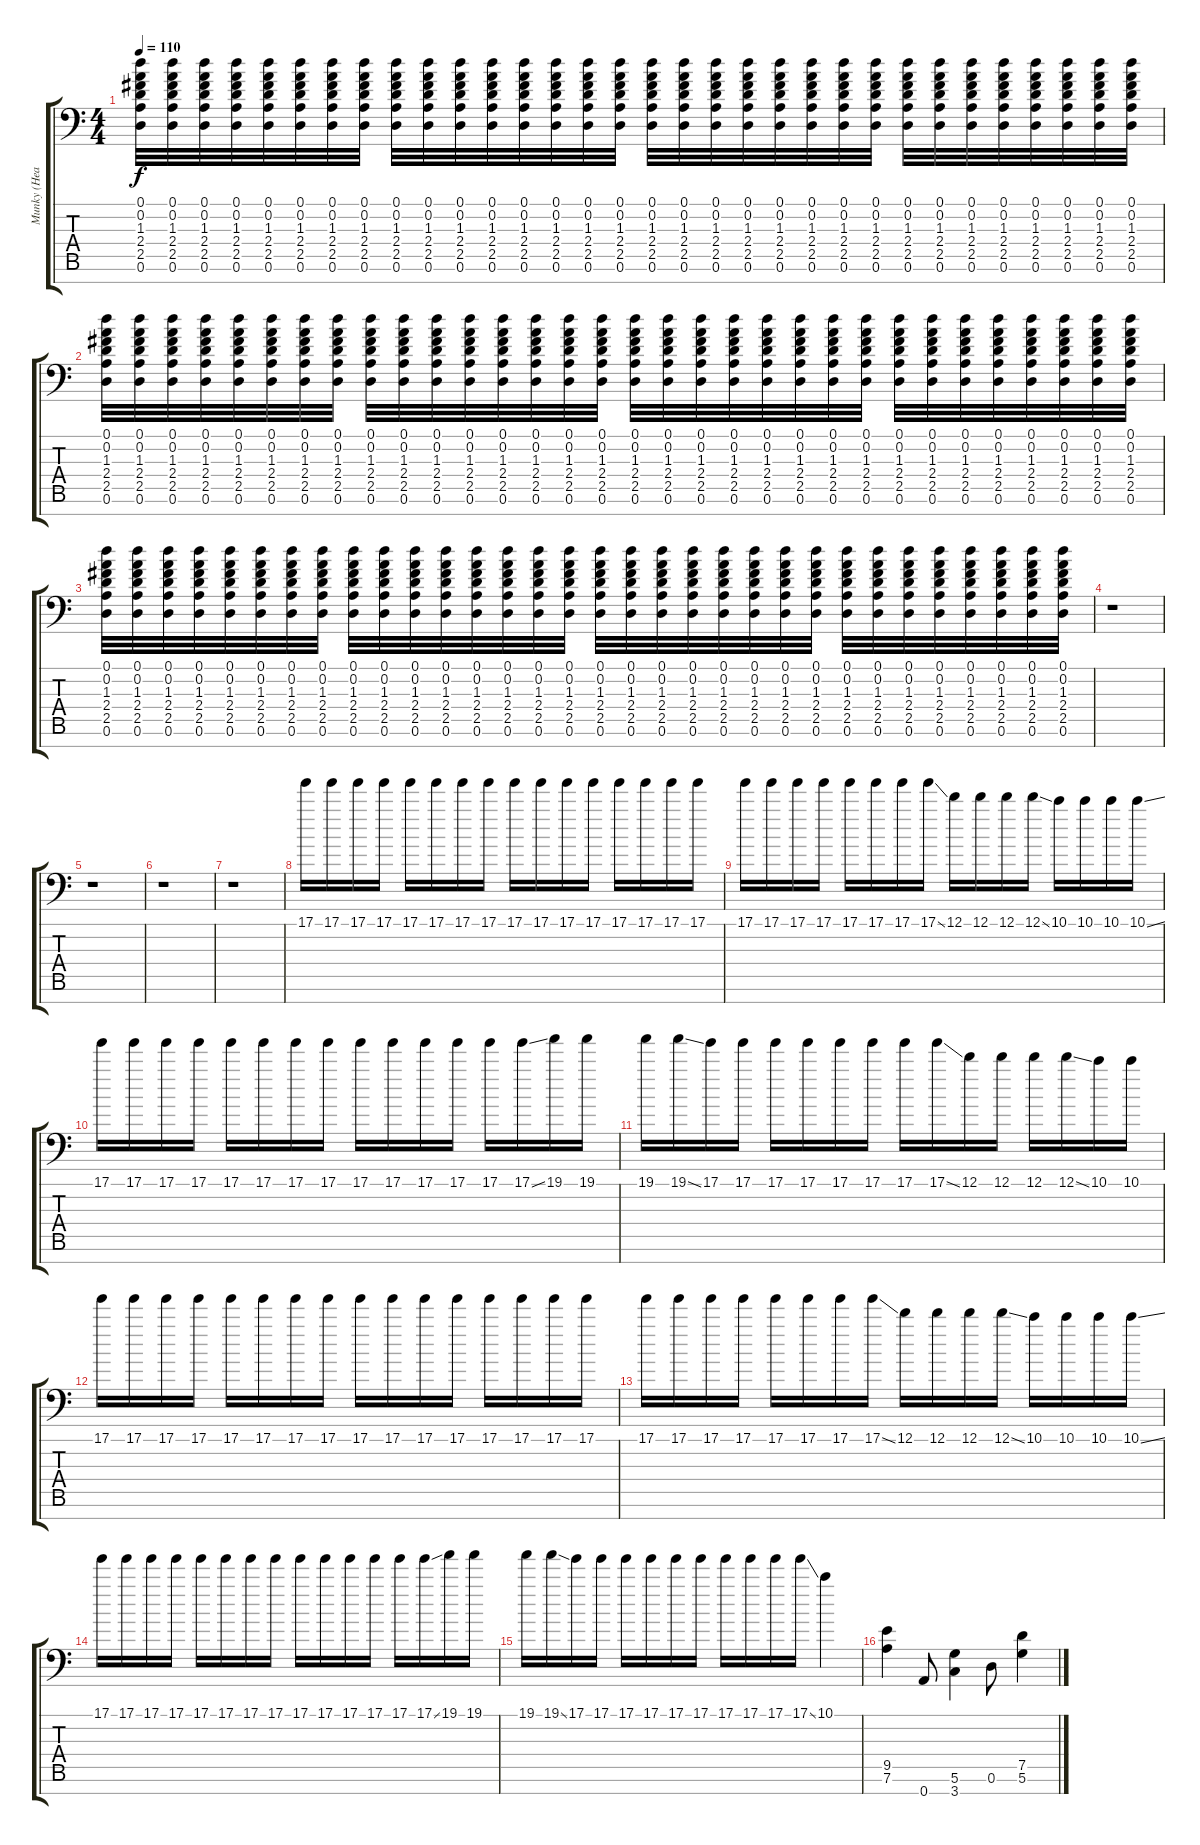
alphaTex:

\track ("Munky (Head parts.)" "Munky (Hea") {instrument distortionguitar}
\staff {score tabs}
\tuning (D4 A3 F3 C3 G2 D2 A1) {hide}
\ts (4 4)
\tempo 110
\clef f4
\ks c
(0.1 0.2 1.3 2.4 2.5 0.6).32{dy f} (0.1 0.2 1.3 2.4 2.5 0.6).32 (0.1 0.2 1.3 2.4 2.5 0.6).32 (0.1 0.2 1.3 2.4 2.5 0.6).32 (0.1 0.2 1.3 2.4 2.5 0.6).32 (0.1 0.2 1.3 2.4 2.5 0.6).32 (0.1 0.2 1.3 2.4 2.5 0.6).32 (0.1 0.2 1.3 2.4 2.5 0.6).32 (0.1 0.2 1.3 2.4 2.5 0.6).32 (0.1 0.2 1.3 2.4 2.5 0.6).32 (0.1 0.2 1.3 2.4 2.5 0.6).32 (0.1 0.2 1.3 2.4 2.5 0.6).32 (0.1 0.2 1.3 2.4 2.5 0.6).32 (0.1 0.2 1.3 2.4 2.5 0.6).32 (0.1 0.2 1.3 2.4 2.5 0.6).32 (0.1 0.2 1.3 2.4 2.5 0.6).32 (0.1 0.2 1.3 2.4 2.5 0.6).32 (0.1 0.2 1.3 2.4 2.5 0.6).32 (0.1 0.2 1.3 2.4 2.5 0.6).32 (0.1 0.2 1.3 2.4 2.5 0.6).32 (0.1 0.2 1.3 2.4 2.5 0.6).32 (0.1 0.2 1.3 2.4 2.5 0.6).32 (0.1 0.2 1.3 2.4 2.5 0.6).32 (0.1 0.2 1.3 2.4 2.5 0.6).32 (0.1 0.2 1.3 2.4 2.5 0.6).32{balance 4} (0.1 0.2 1.3 2.4 2.5 0.6).32 (0.1 0.2 1.3 2.4 2.5 0.6).32 (0.1 0.2 1.3 2.4 2.5 0.6).32 (0.1 0.2 1.3 2.4 2.5 0.6).32 (0.1 0.2 1.3 2.4 2.5 0.6).32 (0.1 0.2 1.3 2.4 2.5 0.6).32 (0.1 0.2 1.3 2.4 2.5 0.6).32 |
(0.1 0.2 1.3 2.4 2.5 0.6).32 (0.1 0.2 1.3 2.4 2.5 0.6).32 (0.1 0.2 1.3 2.4 2.5 0.6).32 (0.1 0.2 1.3 2.4 2.5 0.6).32 (0.1 0.2 1.3 2.4 2.5 0.6).32 (0.1 0.2 1.3 2.4 2.5 0.6).32 (0.1 0.2 1.3 2.4 2.5 0.6).32 (0.1 0.2 1.3 2.4 2.5 0.6).32 (0.1 0.2 1.3 2.4 2.5 0.6).32 (0.1 0.2 1.3 2.4 2.5 0.6).32 (0.1 0.2 1.3 2.4 2.5 0.6).32 (0.1 0.2 1.3 2.4 2.5 0.6).32 (0.1 0.2 1.3 2.4 2.5 0.6).32 (0.1 0.2 1.3 2.4 2.5 0.6).32 (0.1 0.2 1.3 2.4 2.5 0.6).32 (0.1 0.2 1.3 2.4 2.5 0.6).32 (0.1 0.2 1.3 2.4 2.5 0.6).32 (0.1 0.2 1.3 2.4 2.5 0.6).32 (0.1 0.2 1.3 2.4 2.5 0.6).32 (0.1 0.2 1.3 2.4 2.5 0.6).32 (0.1 0.2 1.3 2.4 2.5 0.6).32 (0.1 0.2 1.3 2.4 2.5 0.6).32 (0.1 0.2 1.3 2.4 2.5 0.6).32 (0.1 0.2 1.3 2.4 2.5 0.6).32 (0.1 0.2 1.3 2.4 2.5 0.6).32{balance 12} (0.1 0.2 1.3 2.4 2.5 0.6).32 (0.1 0.2 1.3 2.4 2.5 0.6).32 (0.1 0.2 1.3 2.4 2.5 0.6).32 (0.1 0.2 1.3 2.4 2.5 0.6).32 (0.1 0.2 1.3 2.4 2.5 0.6).32 (0.1 0.2 1.3 2.4 2.5 0.6).32 (0.1 0.2 1.3 2.4 2.5 0.6).32 |
(0.1 0.2 1.3 2.4 2.5 0.6).32 (0.1 0.2 1.3 2.4 2.5 0.6).32 (0.1 0.2 1.3 2.4 2.5 0.6).32 (0.1 0.2 1.3 2.4 2.5 0.6).32 (0.1 0.2 1.3 2.4 2.5 0.6).32 (0.1 0.2 1.3 2.4 2.5 0.6).32 (0.1 0.2 1.3 2.4 2.5 0.6).32 (0.1 0.2 1.3 2.4 2.5 0.6).32 (0.1 0.2 1.3 2.4 2.5 0.6).32 (0.1 0.2 1.3 2.4 2.5 0.6).32 (0.1 0.2 1.3 2.4 2.5 0.6).32 (0.1 0.2 1.3 2.4 2.5 0.6).32 (0.1 0.2 1.3 2.4 2.5 0.6).32 (0.1 0.2 1.3 2.4 2.5 0.6).32 (0.1 0.2 1.3 2.4 2.5 0.6).32 (0.1 0.2 1.3 2.4 2.5 0.6).32 (0.1 0.2 1.3 2.4 2.5 0.6).32 (0.1 0.2 1.3 2.4 2.5 0.6).32 (0.1 0.2 1.3 2.4 2.5 0.6).32 (0.1 0.2 1.3 2.4 2.5 0.6).32 (0.1 0.2 1.3 2.4 2.5 0.6).32 (0.1 0.2 1.3 2.4 2.5 0.6).32 (0.1 0.2 1.3 2.4 2.5 0.6).32 (0.1 0.2 1.3 2.4 2.5 0.6).32 (0.1 0.2 1.3 2.4 2.5 0.6).32 (0.1 0.2 1.3 2.4 2.5 0.6).32 (0.1 0.2 1.3 2.4 2.5 0.6).32 (0.1 0.2 1.3 2.4 2.5 0.6).32 (0.1 0.2 1.3 2.4 2.5 0.6).32 (0.1 0.2 1.3 2.4 2.5 0.6).32 (0.1 0.2 1.3 2.4 2.5 0.6).32 (0.1 0.2 1.3 2.4 2.5 0.6).32 |
r.1 |
r.1 |
r.1 |
r.1 |
17.1.16{volume 13 balance 4} 17.1.16 17.1.16 17.1.16 17.1.16 17.1.16 17.1.16 17.1.16 17.1.16 17.1.16 17.1.16 17.1.16 17.1.16 17.1.16 17.1.16 17.1.16 |
17.1.16 17.1.16 17.1.16 17.1.16 17.1.16 17.1.16 17.1.16 17.1{ss}.16 12.1.16 12.1.16 12.1.16 12.1{ss}.16 10.1.16 10.1.16 10.1.16 10.1{ss}.16 |
17.1.16 17.1.16 17.1.16 17.1.16 17.1.16 17.1.16 17.1.16 17.1.16 17.1.16 17.1.16 17.1.16 17.1.16 17.1.16 17.1{ss}.16 19.1.16 19.1.16 |
19.1.16 19.1{ss}.16 17.1.16 17.1.16 17.1.16 17.1.16 17.1.16 17.1.16 17.1.16 17.1{ss}.16 12.1.16 12.1.16 12.1.16 12.1{ss}.16 10.1.16 10.1.16 |
17.1.16 17.1.16 17.1.16 17.1.16 17.1.16 17.1.16 17.1.16 17.1.16 17.1.16 17.1.16 17.1.16 17.1.16 17.1.16 17.1.16 17.1.16 17.1.16 |
17.1.16 17.1.16 17.1.16 17.1.16 17.1.16 17.1.16 17.1.16 17.1{ss}.16 12.1.16 12.1.16 12.1.16 12.1{ss}.16 10.1.16 10.1.16 10.1.16 10.1{ss}.16 |
17.1.16 17.1.16 17.1.16 17.1.16 17.1.16 17.1.16 17.1.16 17.1.16 17.1.16 17.1.16 17.1.16 17.1.16 17.1.16 17.1{ss}.16 19.1.16 19.1.16 |
19.1.16 19.1{ss}.16 17.1.16 17.1.16 17.1.16 17.1.16 17.1.16 17.1.16 17.1.16 17.1.16 17.1.16 17.1{ss}.16 10.1.4 |
(9.5 7.6).4 0.7.8 (5.6 3.7).4 0.6.8 (7.5 5.6).4
